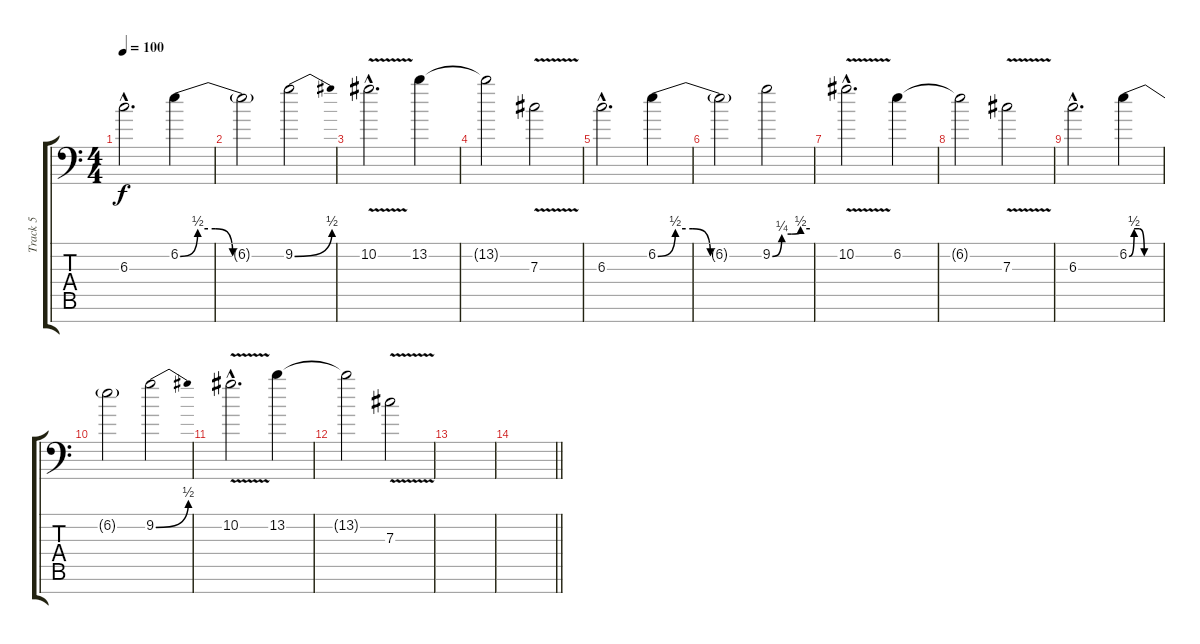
\track ("Track 5" "Track 5") {instrument distortionguitar}
\staff {score tabs}
\tuning (Eb4 Bb3 Gb3 Db3 Ab2 Eb2 Ab1) {hide}
\ts (4 4)
\tempo 100
\clef f4
\ks c
6.3{hac}.2{d dy f} 6.2{be (custom 0 0 10 2 20 2 30 0 60 0)}.4 |
6.2{t}.2 9.2{be (bend 0 0 60 2)}.2 |
10.2{v hac}.2{d} 13.2.4 |
13.2{t}.2 7.3{v}.2 |
6.3{hac}.2{d volume 12} 6.2{be (custom 0 0 10 2 20 2 30 0 60 0)}.4 |
6.2{t}.2 9.2{be (custom 0 0 15 1 30 1 45 2 60 2)}.2 |
10.2{v hac}.2{d} 6.2.4 |
6.2{t}.2 7.3{v}.2 |
6.3{hac}.2{d} 6.2{be (custom 0 0 10 2 20 2 30 0 60 0)}.4 |
6.2{t}.2 9.2{be (bend 0 0 60 2)}.2 |
10.2{v hac}.2{d} 13.2.4 |
13.2{t}.2 7.3{v}.2 |
|
\barLineRight lightlight
